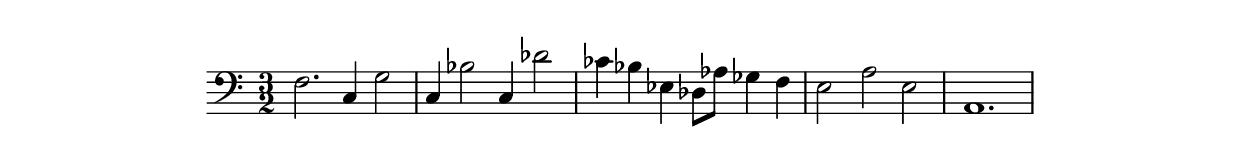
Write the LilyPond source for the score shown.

%
% $Id: hindemith-sonata-score.ly 77 2009-06-29 20:47:13Z nicb $
%

\version "2.10.33"

\paper{
  indent=0\mm
  line-width=140\mm
  oddFooterMarkup=##f
  oddHeaderMarkup=##f
  bookTitleMarkup = ##f
  scoreTitleMarkup = ##f
}

\score {
	\relative f  {
		\set Staff.midiInstrument = "trombone"
	  \override Score.MetronomeMark #'transparent = ##t
		\key c \major
		\clef bass
	  \time 3/2
    \tempo 4 = 106
	  f2. c4 g'2 |
	  c,4 bes'2 c,4 des'2 |
	  ces4 bes4 es,4 des8 aes'8 ges4 f4 |
	  e2 a2 e2 |
	  a,1.
	}
  \midi {}
  \layout {}
}
